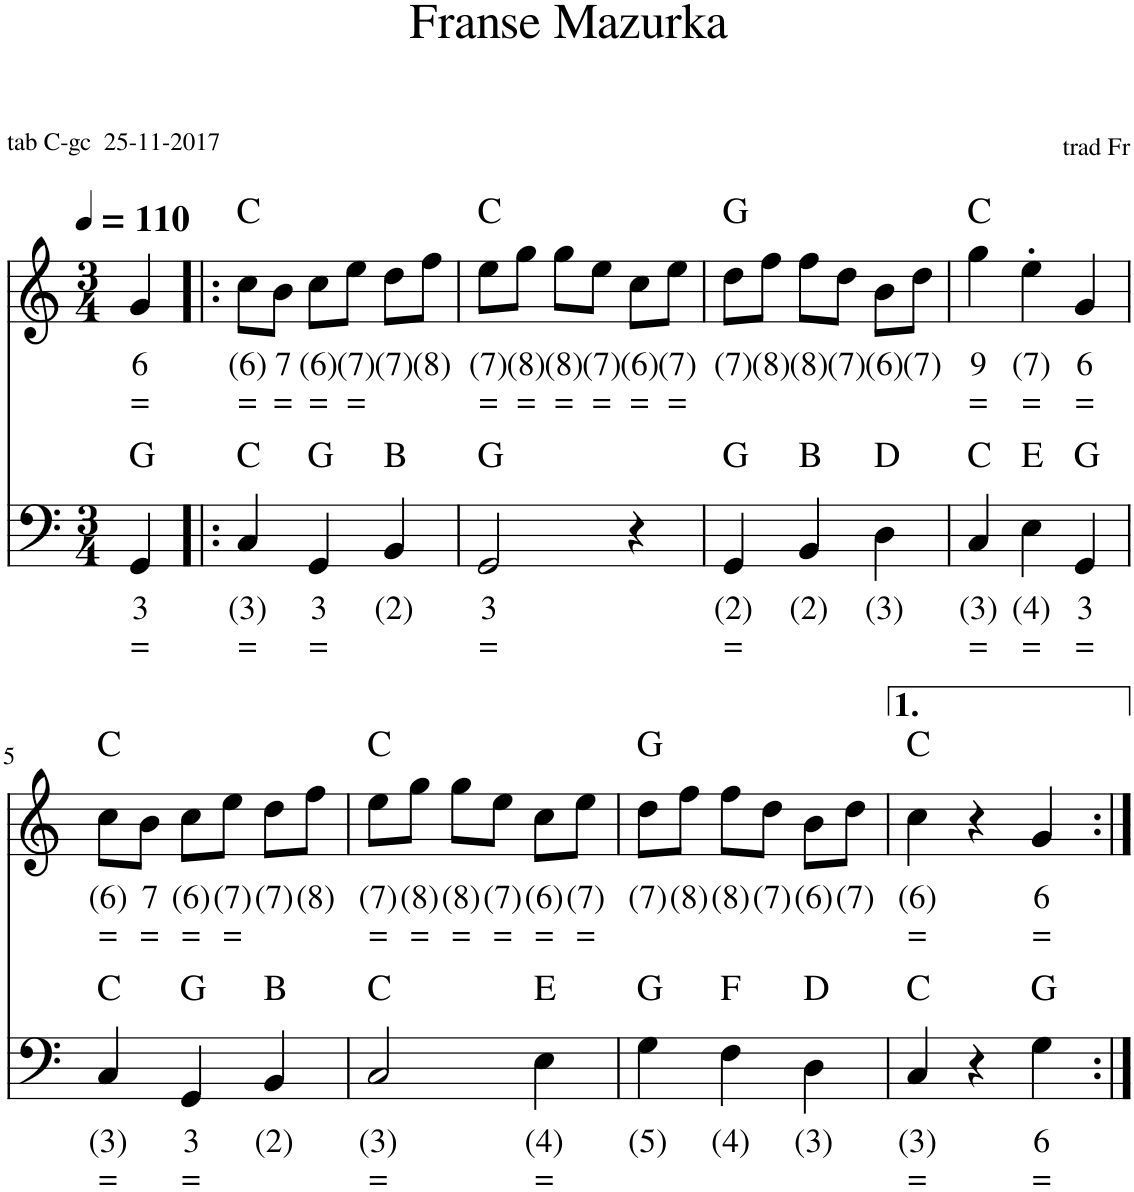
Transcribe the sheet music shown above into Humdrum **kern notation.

**kern	**text	**text	**kern	**text	**text	**kern	**text	**text	**harte
*part3	*part3	*part3	*part2	*part2	*part2	*part1	*part1	*part1	*part1
*staff3	*staff3	*staff3	*staff2	*staff2	*staff2	*staff1	*staff1	*staff1	*
*I"Stem	*	*	*I"Stem	*	*	*I"Stem	*	*	*
*	*	*	*stria5	*	*	*	*	*	*
*clefF4	*	*	*clefG2	*	*	*clefG2	*	*	*
*k[]	*	*	*k[]	*	*	*k[]	*	*	*
*M3/4	*	*	*M3/4	*	*	*M3/4	*	*	*
*MM110	*	*	*MM110	*	*	*MM110	*	*	*
=	=	=	=	=	=	=	=	=	=
!	!	!	!LO:TX:a:t=1e st okt lager	!	!	!	!	!	!
!	!LO:LY:b	!LO:LY:b	!	!	!	!	!LO:LY:b	!LO:LY:b	!
4GG/	3	=	4G	3	=	4g/	6	=	.
=1!|:	=1!|:	=1!|:	=1!|:	=1!|:	=1!|:	=1!|:	=1!|:	=1!|:	=1!|:
!	!LO:LY:b	!LO:LY:b	!	!	!	!	!LO:LY:b	!LO:LY:b	!
4C/	(3)	=	8c/L	(3)	=	8cc\L	(6)	=	C:maj
!	!	!	!	!	!	!	!LO:LY:b	!LO:LY:b	!
.	.	.	8B/J	4	=	8b\J	7	=	.
!	!LO:LY:b	!LO:LY:b	!	!	!	!	!LO:LY:b	!LO:LY:b	!
4GG/	3	=	8c/L	(3)	=	8cc\L	(6)	=	.
!	!	!	!	!	!	!	!LO:LY:b	!LO:LY:b	!
.	.	.	8e/J	(4)	=	8ee\J	(7)	=	.
!	!LO:LY:b	!	!	!	!	!	!LO:LY:b	!	!
4BB/	(2)	.	8d/L	(3)	.	8dd\L	(7)	.	.
!	!	!	!	!	!	!	!LO:LY:b	!	!
.	.	.	8f/J	(4)	.	8ff\J	(8)	.	.
=2	=2	=2	=2	=2	=2	=2	=2	=2	=2
!	!LO:LY:b	!LO:LY:b	!	!	!	!	!LO:LY:b	!LO:LY:b	!
2GG/	3	=	8e/L	(4)	=	8ee\L	(7)	=	C:maj
!	!	!	!	!	!	!	!LO:LY:b	!LO:LY:b	!
.	.	.	8g/J	6	=	8gg\J	(8)	=	.
!	!	!	!	!	!	!	!LO:LY:b	!LO:LY:b	!
.	.	.	8g/L	6	=	8gg\L	(8)	=	.
!	!	!	!	!	!	!	!LO:LY:b	!LO:LY:b	!
.	.	.	8e/J	(4)	=	8ee\J	(7)	=	.
!	!	!	!	!	!	!	!LO:LY:b	!LO:LY:b	!
4r	.	.	8c/L	(3)	=	8cc\L	(6)	=	.
!	!	!	!	!	!	!	!LO:LY:b	!LO:LY:b	!
.	.	.	8e/J	(4)	=	8ee\J	(7)	=	.
=3	=3	=3	=3	=3	=3	=3	=3	=3	=3
!	!LO:LY:b	!LO:LY:b	!	!	!	!	!LO:LY:b	!	!
4GG/	(2)	=	8d/L	(3)	.	8dd\L	(7)	.	G:maj
!	!	!	!	!	!	!	!LO:LY:b	!	!
.	.	.	8f/J	(4)	.	8ff\J	(8)	.	.
!	!LO:LY:b	!	!	!	!	!	!LO:LY:b	!	!
4BB/	(2)	.	8f/L	(4)	.	8ff\L	(8)	.	.
!	!	!	!	!	!	!	!LO:LY:b	!	!
.	.	.	8d/J	(3)	.	8dd\J	(7)	.	.
!	!LO:LY:b	!	!	!	!	!	!LO:LY:b	!	!
4D\	(3)	.	8B/L	(2)	.	8b\L	(6)	.	.
!	!	!	!	!	!	!	!LO:LY:b	!	!
.	.	.	8d/J	(3)	.	8dd\J	(7)	.	.
=4	=4	=4	=4	=4	=4	=4	=4	=4	=4
!	!LO:LY:b	!LO:LY:b	!	!	!	!	!LO:LY:b	!LO:LY:b	!
4C/	(3)	=	4g	6	=	4gg\	9	=	C:maj
!	!LO:LY:b	!LO:LY:b	!	!	!	!	!LO:LY:b	!LO:LY:b	!
4E\	(4)	=	4e'	(4)	=	4ee'\	(7)	=	.
!	!LO:LY:b	!LO:LY:b	!	!	!	!	!LO:LY:b	!LO:LY:b	!
4GG/	3	=	4G	3	=	4g/	6	=	.
!!LO:LB:g=z
=5	=5	=5	=5	=5	=5	=5	=5	=5	=5
!	!LO:LY:b	!LO:LY:b	!	!	!	!	!LO:LY:b	!LO:LY:b	!
4C/	(3)	=	8c/L	(3)	=	8cc\L	(6)	=	C:maj
!	!	!	!	!	!	!	!LO:LY:b	!LO:LY:b	!
.	.	.	8B/J	4	=	8b\J	7	=	.
!	!LO:LY:b	!LO:LY:b	!	!	!	!	!LO:LY:b	!LO:LY:b	!
4GG/	3	=	8c/L	(3)	=	8cc\L	(6)	=	.
!	!	!	!	!	!	!	!LO:LY:b	!LO:LY:b	!
.	.	.	8e/J	(4)	=	8ee\J	(7)	=	.
!	!LO:LY:b	!	!	!	!	!	!LO:LY:b	!	!
4BB/	(2)	.	8d/L	(3)	.	8dd\L	(7)	.	.
!	!	!	!	!	!	!	!LO:LY:b	!	!
.	.	.	8f/J	(4)	.	8ff\J	(8)	.	.
=6	=6	=6	=6	=6	=6	=6	=6	=6	=6
!	!LO:LY:b	!LO:LY:b	!	!	!	!	!LO:LY:b	!LO:LY:b	!
2C/	(3)	=	8e/L	(4)	=	8ee\L	(7)	=	C:maj
!	!	!	!	!	!	!	!LO:LY:b	!LO:LY:b	!
.	.	.	8g/J	6	=	8gg\J	(8)	=	.
!	!	!	!	!	!	!	!LO:LY:b	!LO:LY:b	!
.	.	.	8g/L	6	=	8gg\L	(8)	=	.
!	!	!	!	!	!	!	!LO:LY:b	!LO:LY:b	!
.	.	.	8e/J	(4)	=	8ee\J	(7)	=	.
!	!LO:LY:b	!LO:LY:b	!	!	!	!	!LO:LY:b	!LO:LY:b	!
4E\	(4)	=	8c/L	(3)	=	8cc\L	(6)	=	.
!	!	!	!	!	!	!	!LO:LY:b	!LO:LY:b	!
.	.	.	8e/J	(4)	=	8ee\J	(7)	=	.
=7	=7	=7	=7	=7	=7	=7	=7	=7	=7
!	!LO:LY:b	!	!	!	!	!	!LO:LY:b	!	!
4G\	(5)	.	8d/L	(3)	.	8dd\L	(7)	.	G:maj
!	!	!	!	!	!	!	!LO:LY:b	!	!
.	.	.	8f/J	(4)	.	8ff\J	(8)	.	.
!	!LO:LY:b	!	!	!	!	!	!LO:LY:b	!	!
4F\	(4)	.	8f/L	(4)	.	8ff\L	(8)	.	.
!	!	!	!	!	!	!	!LO:LY:b	!	!
.	.	.	8d/J	(3)	.	8dd\J	(7)	.	.
!	!LO:LY:b	!	!	!	!	!	!LO:LY:b	!	!
4D\	(3)	.	8B/L	(2)	.	8b\L	(6)	.	.
!	!	!	!	!	!	!	!LO:LY:b	!	!
.	.	.	8d/J	(3)	.	8dd\J	(7)	.	.
=8	=8	=8	=8	=8	=8	=8	=8	=8	=8
!	!LO:LY:b	!LO:LY:b	!	!	!	!	!LO:LY:b	!LO:LY:b	!
4C/	(3)	=	4c	(3)	=	4cc\	(6)	=	C:maj
4r	.	.	4r	.	.	4r	.	.	.
!	!LO:LY:b	!LO:LY:b	!	!	!	!	!LO:LY:b	!LO:LY:b	!
4G\	6	=	4G	3	=	4g/	6	=	.
=:|!	=:|!	=:|!	=:|!	=:|!	=:|!	=:|!	=:|!	=:|!	=:|!
*-	*-	*-	*-	*-	*-	*-	*-	*-	*-
